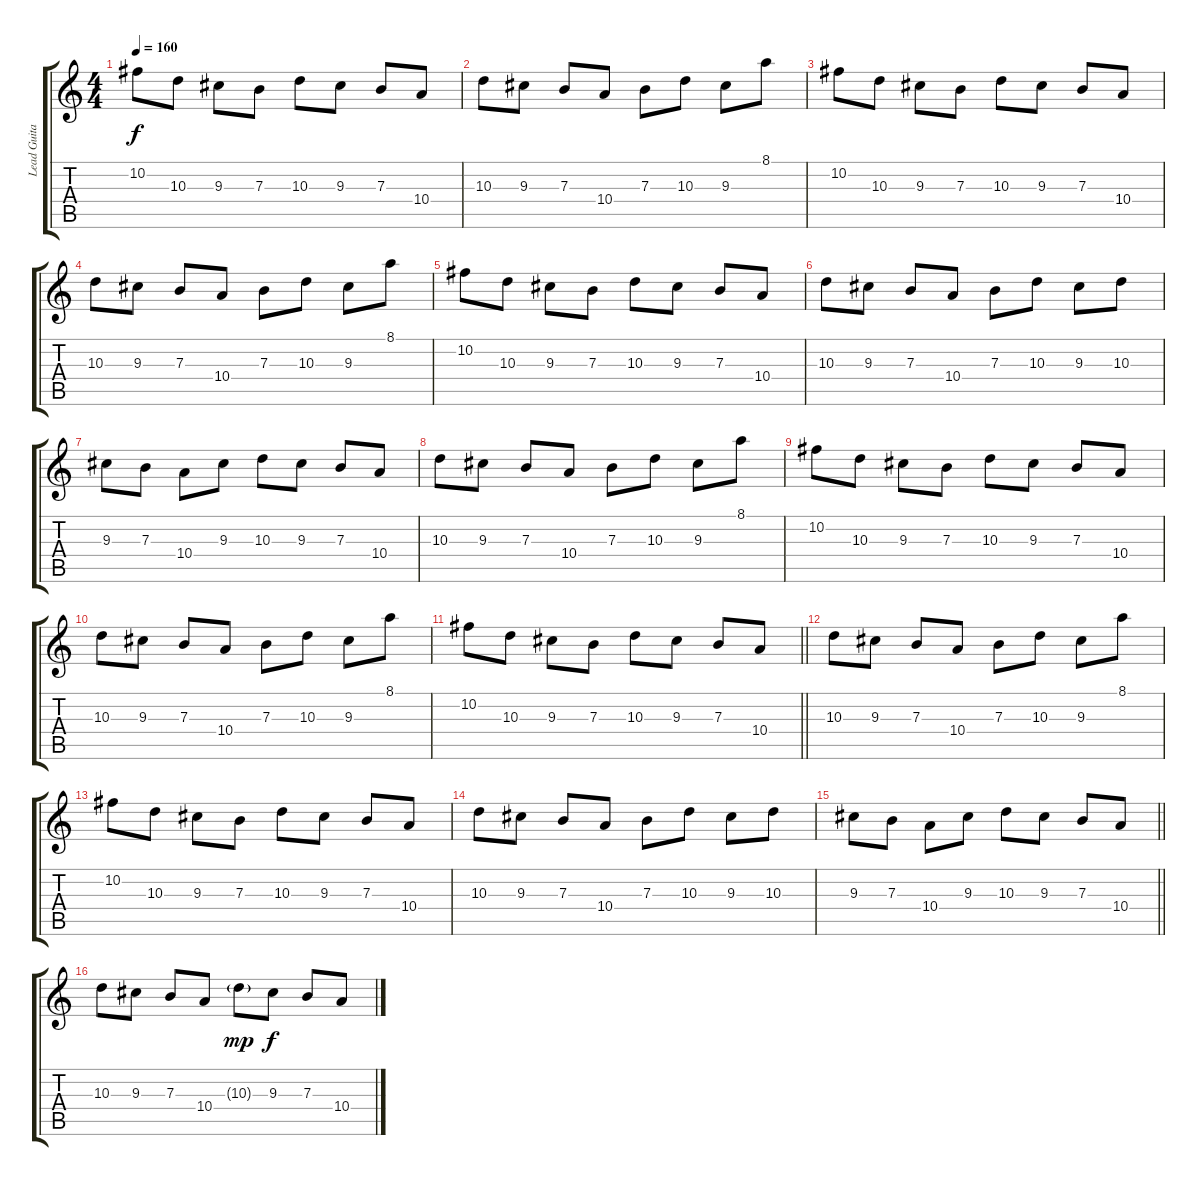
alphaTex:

\track ("Lead Guitar" "Lead Guita") {instrument overdrivenguitar}
\staff {score tabs}
\tuning (Db4 Ab3 E3 B2 Gb2 B1) {hide}
\ts (4 4)
\tempo 160
\clef g2
\ks c
10.2.8{dy f} 10.3.8 9.3.8 7.3.8 10.3.8 9.3.8 7.3.8 10.4.8 |
10.3.8 9.3.8 7.3.8 10.4.8 7.3.8 10.3.8 9.3.8 8.1.8 |
10.2.8 10.3.8 9.3.8 7.3.8 10.3.8 9.3.8 7.3.8 10.4.8 |
10.3.8 9.3.8 7.3.8 10.4.8 7.3.8 10.3.8 9.3.8 8.1.8 |
10.2.8 10.3.8 9.3.8 7.3.8 10.3.8 9.3.8 7.3.8 10.4.8 |
10.3.8 9.3.8 7.3.8 10.4.8 7.3.8 10.3.8 9.3.8 10.3.8 |
9.3.8 7.3.8 10.4.8 9.3.8 10.3.8 9.3.8 7.3.8 10.4.8 |
10.3.8 9.3.8 7.3.8 10.4.8 7.3.8 10.3.8 9.3.8 8.1.8 |
10.2.8 10.3.8 9.3.8 7.3.8 10.3.8 9.3.8 7.3.8 10.4.8 |
10.3.8 9.3.8 7.3.8 10.4.8 7.3.8 10.3.8 9.3.8 8.1.8 |
\barLineRight lightlight
10.2.8 10.3.8 9.3.8 7.3.8 10.3.8 9.3.8 7.3.8 10.4.8 |
10.3.8 9.3.8 7.3.8 10.4.8 7.3.8 10.3.8 9.3.8 8.1.8 |
10.2.8 10.3.8 9.3.8 7.3.8 10.3.8 9.3.8 7.3.8 10.4.8 |
10.3.8 9.3.8 7.3.8 10.4.8 7.3.8 10.3.8 9.3.8 10.3.8 |
\barLineRight lightlight
9.3.8 7.3.8 10.4.8 9.3.8 10.3.8 9.3.8 7.3.8 10.4.8 |
10.3.8{volume 0} 9.3.8 7.3.8 10.4.8 10.3{g}.8{dy mp} 9.3.8{dy f} 7.3.8 10.4.8
